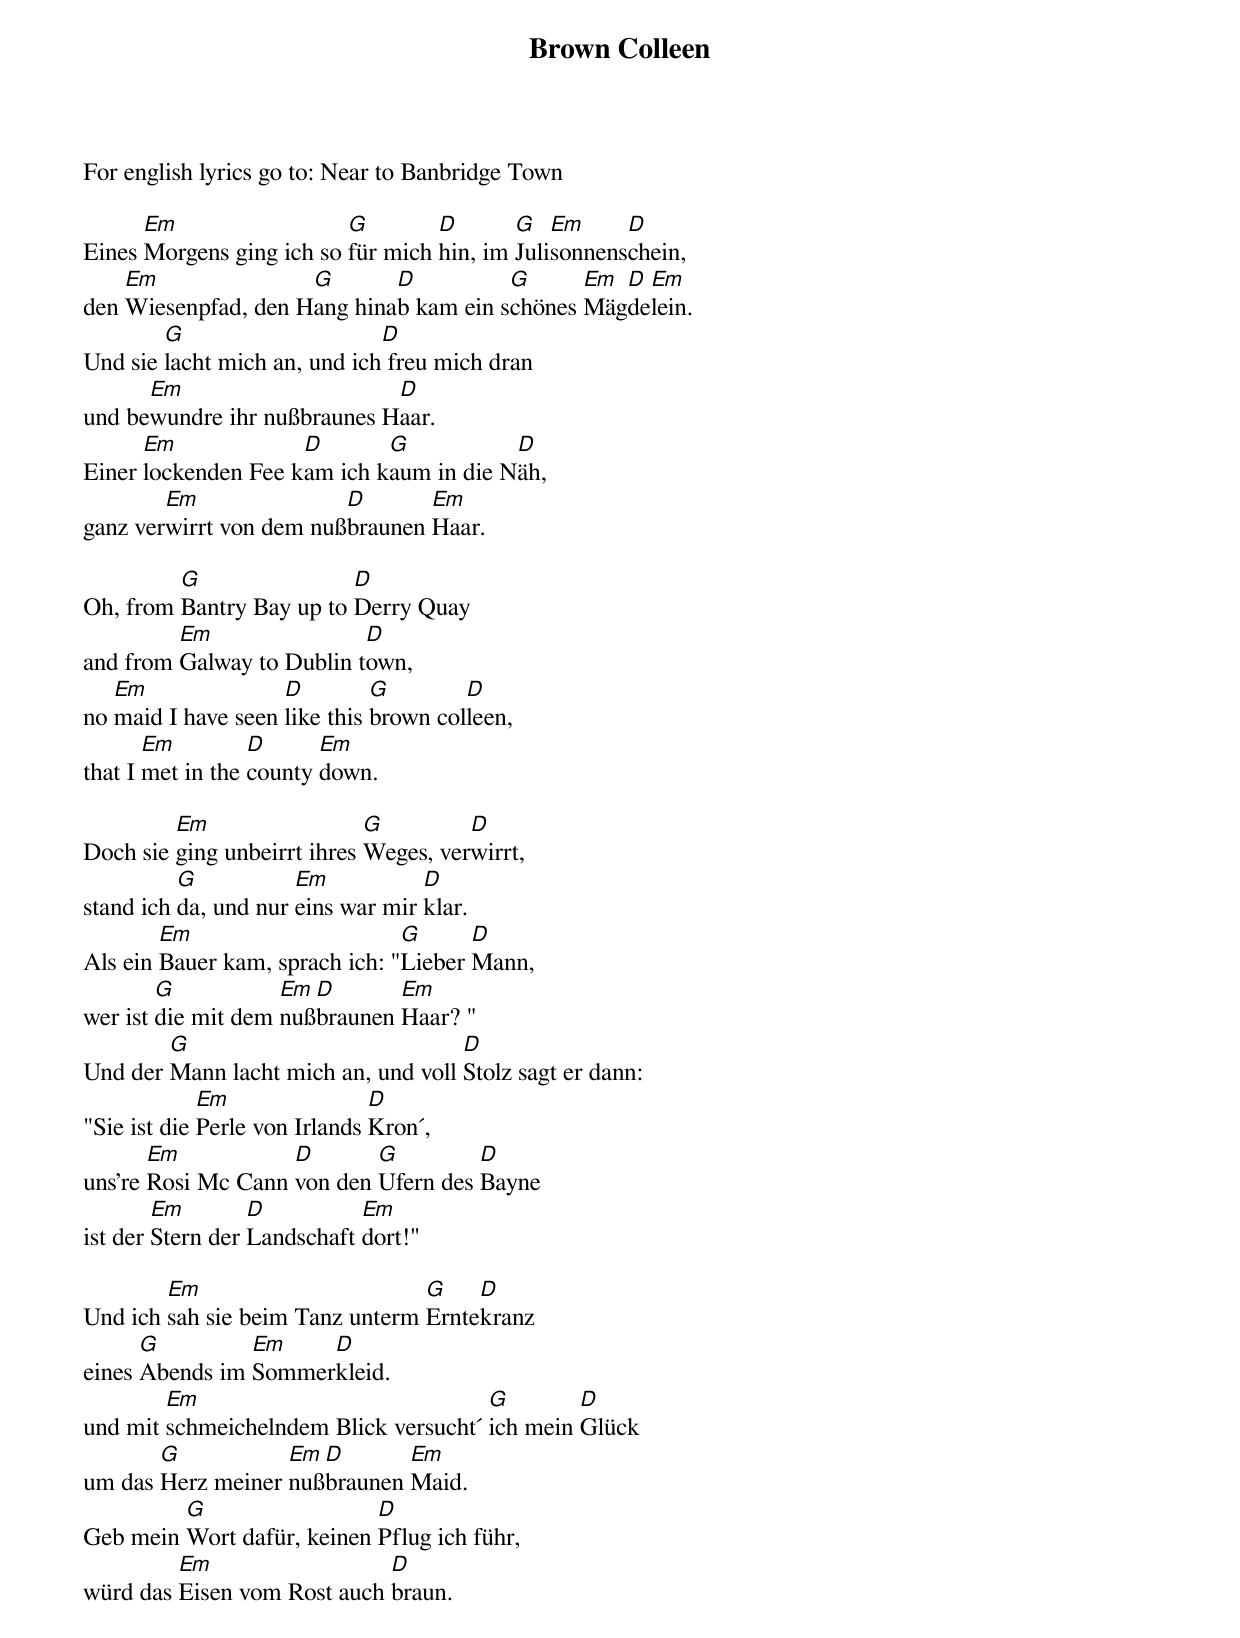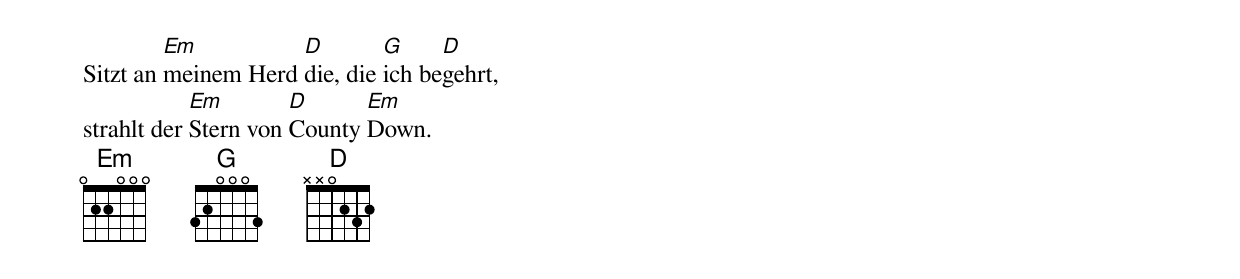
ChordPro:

{t:Brown Colleen}

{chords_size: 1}
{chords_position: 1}
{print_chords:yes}
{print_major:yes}
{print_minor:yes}
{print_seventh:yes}
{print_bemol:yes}
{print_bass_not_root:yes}
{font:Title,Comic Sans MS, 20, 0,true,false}
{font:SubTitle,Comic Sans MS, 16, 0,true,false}
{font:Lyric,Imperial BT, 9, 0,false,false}
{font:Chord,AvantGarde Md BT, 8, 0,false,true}
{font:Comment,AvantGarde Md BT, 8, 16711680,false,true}
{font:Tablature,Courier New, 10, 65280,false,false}
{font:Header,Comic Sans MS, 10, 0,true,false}
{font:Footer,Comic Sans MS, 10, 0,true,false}
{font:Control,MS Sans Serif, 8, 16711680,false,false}
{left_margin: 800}
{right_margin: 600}
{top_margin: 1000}
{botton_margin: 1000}
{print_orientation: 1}


For english lyrics go to: Near to Banbridge Town

Eines [Em]Morgens ging ich so [G]für mich [D]hin, im [G]Juli[Em]sonnens[D]chein,
den [Em]Wiesenpfad, den H[G]ang hina[D]b kam ein s[G]chönes [Em]Mäg[D]de[Em]lein.
Und sie [G]lacht mich an, und ich[D] freu mich dran
und be[Em]wundre ihr nußbraunes H[D]aar.
Einer [Em]lockenden Fee k[D]am ich k[G]aum in die N[D]äh,
ganz ver[Em]wirrt von dem nuß[D]braunen [Em]Haar.

Oh, from [G]Bantry Bay up to [D]Derry Quay
and from [Em]Galway to Dublin t[D]own,
no [Em]maid I have seen [D]like this [G]brown col[D]leen,
that I [Em]met in the [D]county [Em]down.

Doch sie [Em]ging unbeirrt ihres [G]Weges, ver[D]wirrt,
stand ich [G]da, und nur [Em]eins war mir [D]klar.
Als ein [Em]Bauer kam, sprach ich: "[G]Lieber [D]Mann,
wer ist [G]die mit dem [Em]nuß[D]braunen [Em]Haar? "
Und der [G]Mann lacht mich an, und voll [D]Stolz sagt er dann:
"Sie ist die [Em]Perle von Irlands [D]Kron´,
uns're [Em]Rosi Mc Cann [D]von den [G]Ufern des [D]Bayne
ist der [Em]Stern der [D]Landschaft [Em]dort!"

Und ich [Em]sah sie beim Tanz unterm [G]Ernte[D]kranz
eines [G]Abends im [Em]Sommer[D]kleid.
und mit [Em]schmeichelndem Blick versucht´ [G]ich mein [D]Glück
um das [G]Herz meiner [Em]nuß[D]braunen [Em]Maid.
Geb mein [G]Wort dafür, keinen [D]Pflug ich führ,
würd das [Em]Eisen vom Rost auch [D]braun.
Sitzt an [Em]meinem Herd [D]die, die [G]ich be[D]gehrt,
strahlt der [Em]Stern von [D]County [Em]Down.
